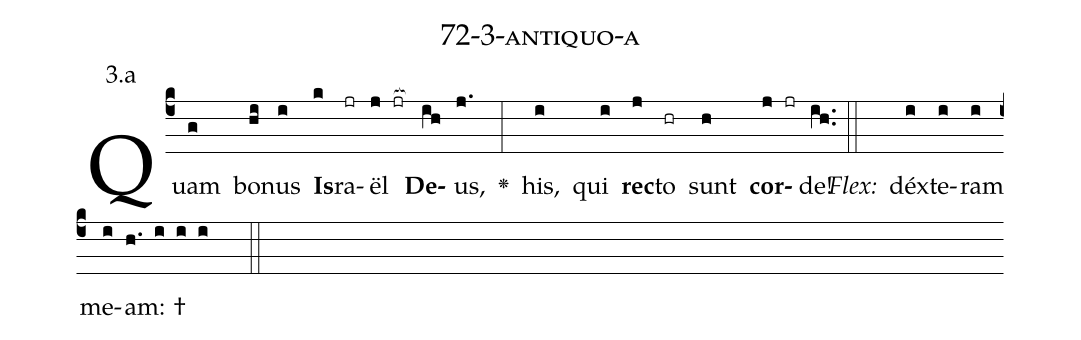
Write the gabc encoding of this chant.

name: 72-3-antiquo-a;
annotation: 3.a;
%%
(c4)Quam(g) bo(hi)nus(i) <b>Is</b>(k)ra(jr)ël(j jr[ocb:1{]) <b>De</b>(ih[ocb:0}])us,(j.) <v>\greheightstar</v>(:) his,(i) qui(i) <b>rec</b>(j)to(hr) sunt(h) <b>cor</b>(j jr)de!(ih..) (::)
<i>Flex:</i>()  déx(i)te(i)ram(i) me(i)am: †(h. i i i  ::)

%E(i) u(i) o(j) u(h) a(j) e.(ih..) (::)
